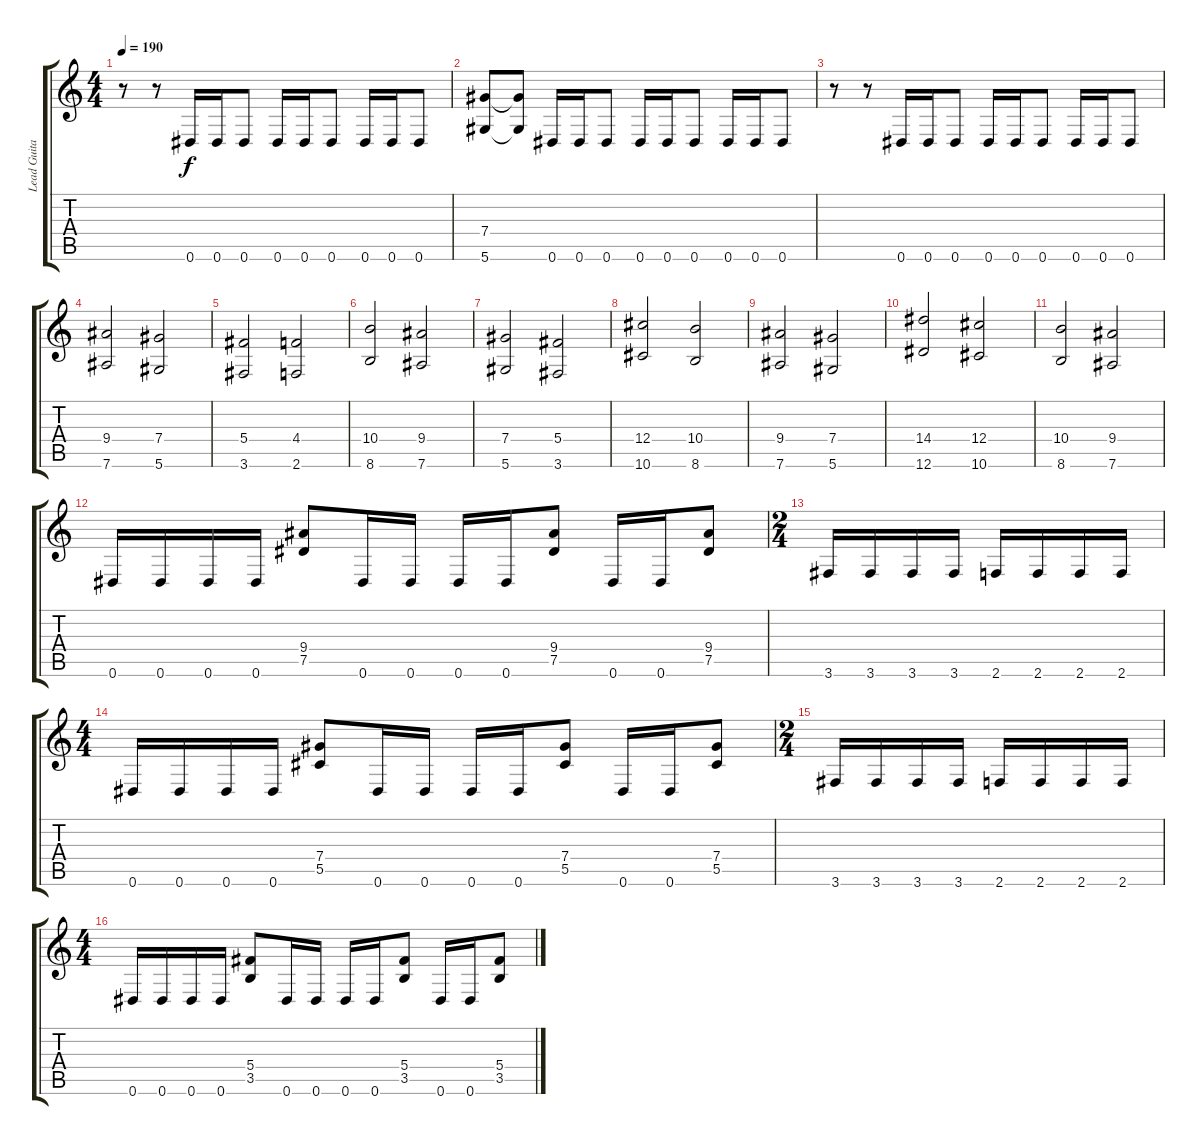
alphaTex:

\track ("Lead Guitar" "Lead Guita") {instrument distortionguitar}
\staff {score tabs}
\tuning (Eb4 Bb3 Gb3 Db3 Ab2 Eb2) {hide}
\ts (4 4)
\tempo 190
\clef g2
\ks c
r.8{dy f} r.8 0.6.16 0.6.16 0.6.8 0.6.16 0.6.16 0.6.8 0.6.16 0.6.16 0.6.8 |
(7.4 5.6).8 (7.4{t} 5.6{t}).8 0.6.16 0.6.16 0.6.8 0.6.16 0.6.16 0.6.8 0.6.16 0.6.16 0.6.8 |
r.8 r.8 0.6.16 0.6.16 0.6.8 0.6.16 0.6.16 0.6.8 0.6.16 0.6.16 0.6.8 |
(9.4 7.6).2 (7.4 5.6).2 |
(5.4 3.6).2 (4.4 2.6).2 |
(10.4 8.6).2 (9.4 7.6).2 |
(7.4 5.6).2 (5.4 3.6).2 |
(12.4 10.6).2 (10.4 8.6).2 |
(9.4 7.6).2 (7.4 5.6).2 |
(14.4 12.6).2 (12.4 10.6).2 |
(10.4 8.6).2 (9.4 7.6).2 |
0.6.16 0.6.16 0.6.16 0.6.16 (9.4 7.5).8 0.6.16 0.6.16 0.6.16 0.6.16 (9.4 7.5).8 0.6.16 0.6.16 (9.4 7.5).8 |
\ts (2 4)
3.6.16 3.6.16 3.6.16 3.6.16 2.6.16 2.6.16 2.6.16 2.6.16 |
\ts (4 4)
0.6.16 0.6.16 0.6.16 0.6.16 (7.4 5.5).8 0.6.16 0.6.16 0.6.16 0.6.16 (7.4 5.5).8 0.6.16 0.6.16 (7.4 5.5).8 |
\ts (2 4)
3.6.16 3.6.16 3.6.16 3.6.16 2.6.16 2.6.16 2.6.16 2.6.16 |
\ts (4 4)
0.6.16 0.6.16 0.6.16 0.6.16 (5.4 3.5).8 0.6.16 0.6.16 0.6.16 0.6.16 (5.4 3.5).8 0.6.16 0.6.16 (5.4 3.5).8
